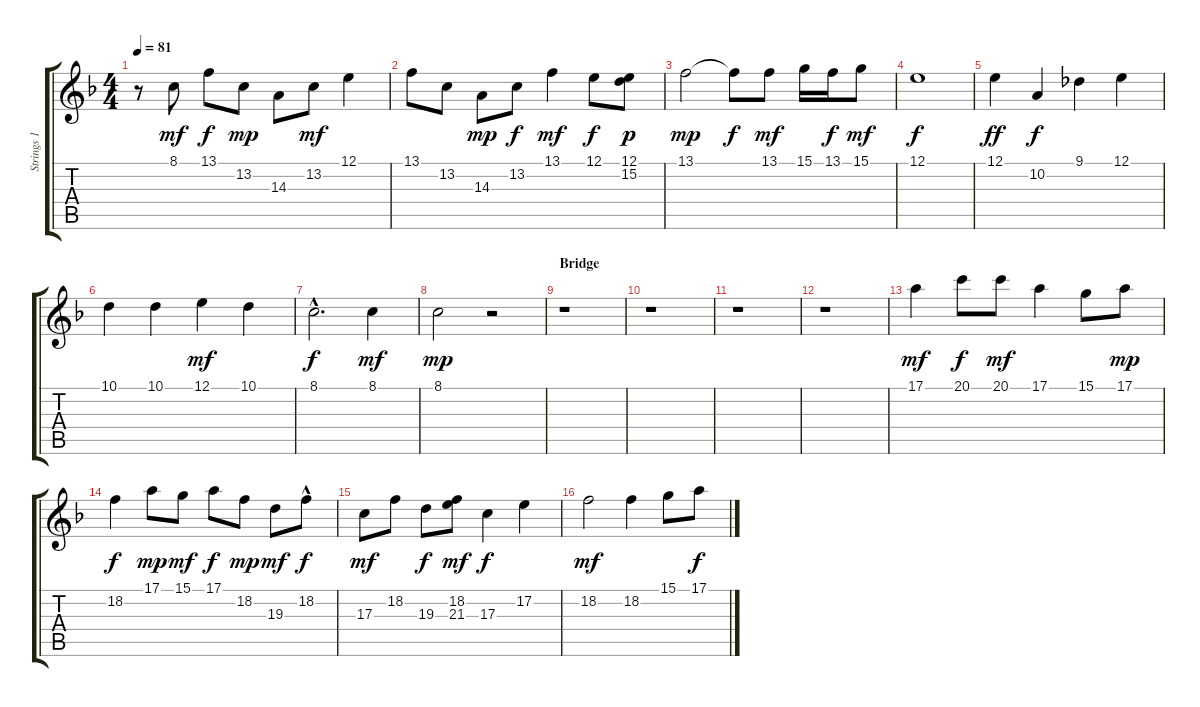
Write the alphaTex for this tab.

\track ("Strings 1" "Strings 1") {instrument stringensemble1}
\staff {score tabs}
\tuning (E4 B3 G3 D3 A2 E2) {hide}
\ts (4 4)
\tempo 81
\clef g2
\ks f
r.8{dy mf} 8.1.8 13.1.8{dy f} 13.2.8{dy mp} 14.3.8 13.2.8{dy mf} 12.1.4 |
13.1.8 13.2.8 14.3.8{dy mp} 13.2.8{dy f} 13.1.4{dy mf} 12.1.8{dy f} (12.1 15.2).8{dy p} |
13.1.2{dy mp} 13.1{t}.8{dy f} 13.1.8{dy mf} 15.1.16 13.1.16{dy f} 15.1.8{dy mf} |
12.1.1{dy f} |
12.1.4{dy ff} 10.2.4{dy f} 9.1.4 12.1.4 |
10.1.4 10.1.4 12.1.4{dy mf} 10.1.4 |
8.1{hac}.2{d dy f} 8.1.4{dy mf} |
8.1.2{dy mp} r.2 |
\section ("" "Bridge")
r.1 |
r.1 |
r.1 |
r.1 |
17.1.4{dy mf} 20.1.8{dy f} 20.1.8{dy mf} 17.1.4 15.1.8 17.1.8{dy mp} |
18.2.4{dy f} 17.1.8{dy mp} 15.1.8{dy mf} 17.1.8{dy f} 18.2.8{dy mp} 19.3.8{dy mf} 18.2{hac}.8{dy f} |
17.3.8{dy mf} 18.2.8 19.3.8{dy f} (18.2 21.3).8{dy mf} 17.3.4{dy f} 17.2.4 |
18.2.2{dy mf} 18.2.4 15.1.8 17.1.8{dy f}
